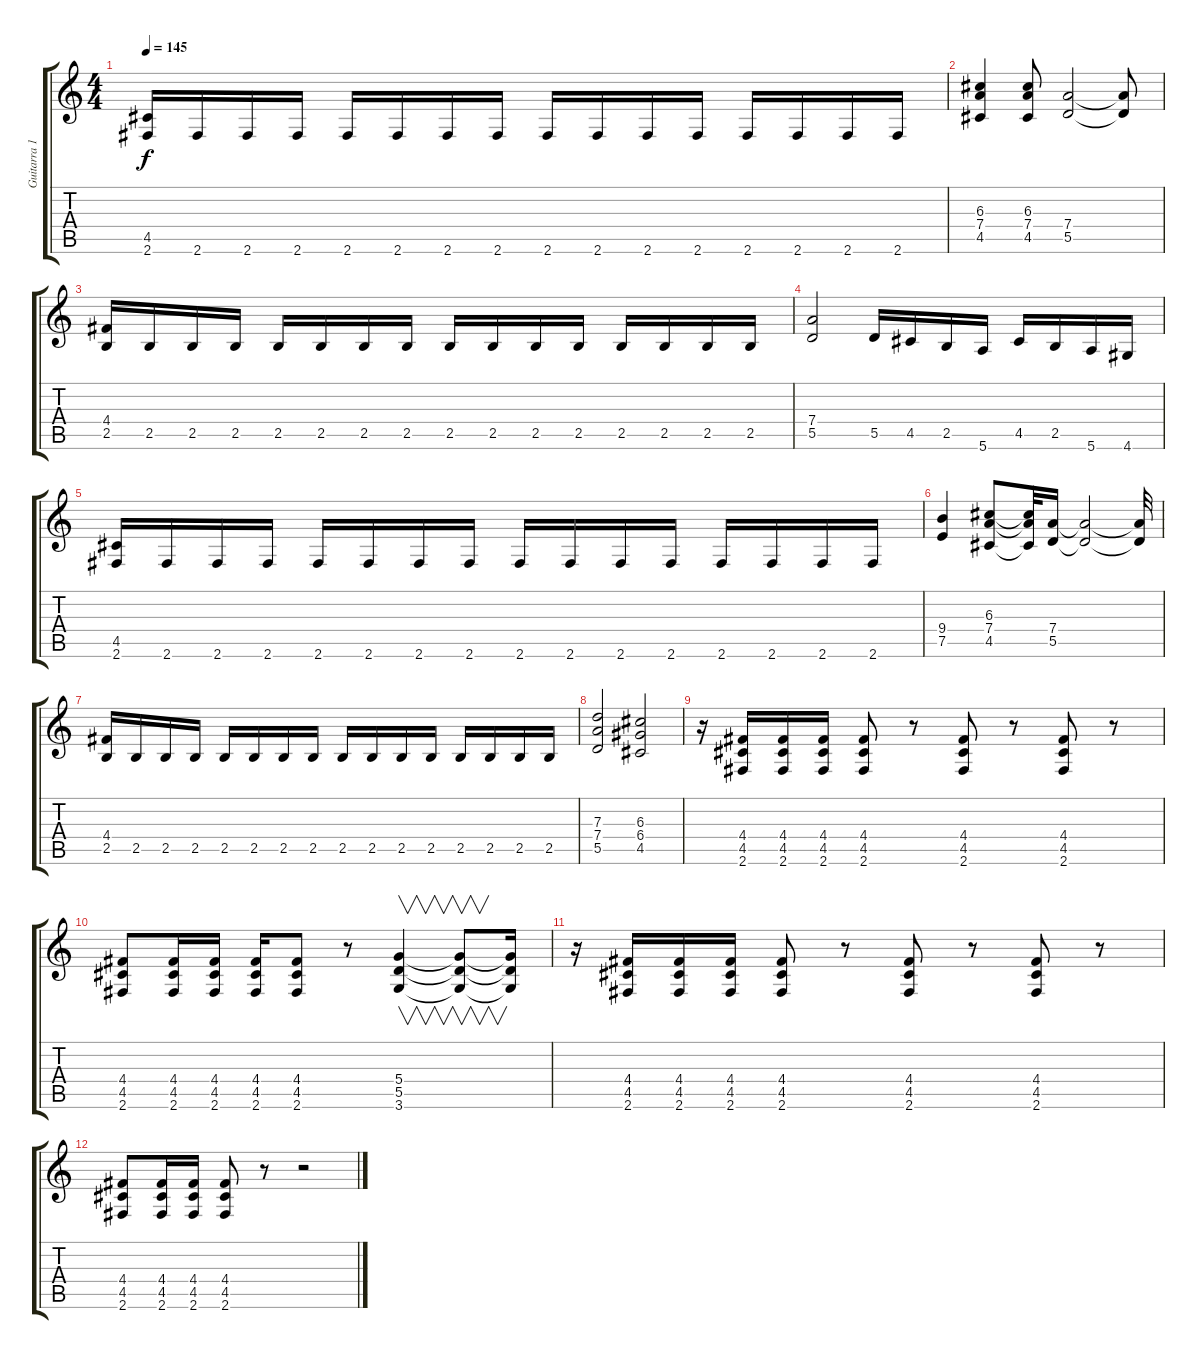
\track ("Guitarra 1" "Guitarra 1") {instrument distortionguitar}
\staff {score tabs}
\tuning (E4 B3 G3 D3 A2 E2) {hide}
\ts (4 4)
\tempo 145
\clef g2
\ks c
(4.5 2.6).16{dy f} 2.6.16 2.6.16 2.6.16 2.6.16 2.6.16 2.6.16 2.6.16 2.6.16 2.6.16 2.6.16 2.6.16 2.6.16 2.6.16 2.6.16 2.6.16 |
(6.3 7.4 4.5).4 (6.3 7.4 4.5).8 (7.4 5.5).2 (7.4{t} 5.5{t}).8 |
(4.4 2.5).16 2.5.16 2.5.16 2.5.16 2.5.16 2.5.16 2.5.16 2.5.16 2.5.16 2.5.16 2.5.16 2.5.16 2.5.16 2.5.16 2.5.16 2.5.16 |
(7.4 5.5).2 5.5.16 4.5.16 2.5.16 5.6.16 4.5.16 2.5.16 5.6.16 4.6.16 |
(4.5 2.6).16 2.6.16 2.6.16 2.6.16 2.6.16 2.6.16 2.6.16 2.6.16 2.6.16 2.6.16 2.6.16 2.6.16 2.6.16 2.6.16 2.6.16 2.6.16 |
(9.4 7.5).4 (6.3 7.4 4.5).8 (6.3{t} 7.4{t} 4.5{t}).32 (7.4 5.5).16 (7.4{t} 5.5{t}).2 (7.4{t} 5.5{t}).32 |
(4.4 2.5).16 2.5.16 2.5.16 2.5.16 2.5.16 2.5.16 2.5.16 2.5.16 2.5.16 2.5.16 2.5.16 2.5.16 2.5.16 2.5.16 2.5.16 2.5.16 |
(7.3 7.4 5.5).2 (6.3 6.4 4.5).2 |
r.16 (4.4 4.5 2.6).16 (4.4 4.5 2.6).16 (4.4 4.5 2.6).16 (4.4 4.5 2.6).8 r.8 (4.4 4.5 2.6).8 r.8 (4.4 4.5 2.6).8 r.8 |
(4.4 4.5 2.6).8 (4.4 4.5 2.6).16 (4.4 4.5 2.6).16 (4.4 4.5 2.6).16 (4.4 4.5 2.6).8 r.8 (5.4 5.5 3.6).4{v} (5.4{t} 5.5{t} 3.6{t}).8{v} (5.4{t} 5.5{t} 3.6{t}).16 |
r.16 (4.4 4.5 2.6).16 (4.4 4.5 2.6).16 (4.4 4.5 2.6).16 (4.4 4.5 2.6).8 r.8 (4.4 4.5 2.6).8 r.8 (4.4 4.5 2.6).8 r.8 |
(4.4 4.5 2.6).8 (4.4 4.5 2.6).16 (4.4 4.5 2.6).16 (4.4 4.5 2.6).8 r.8 r.2
